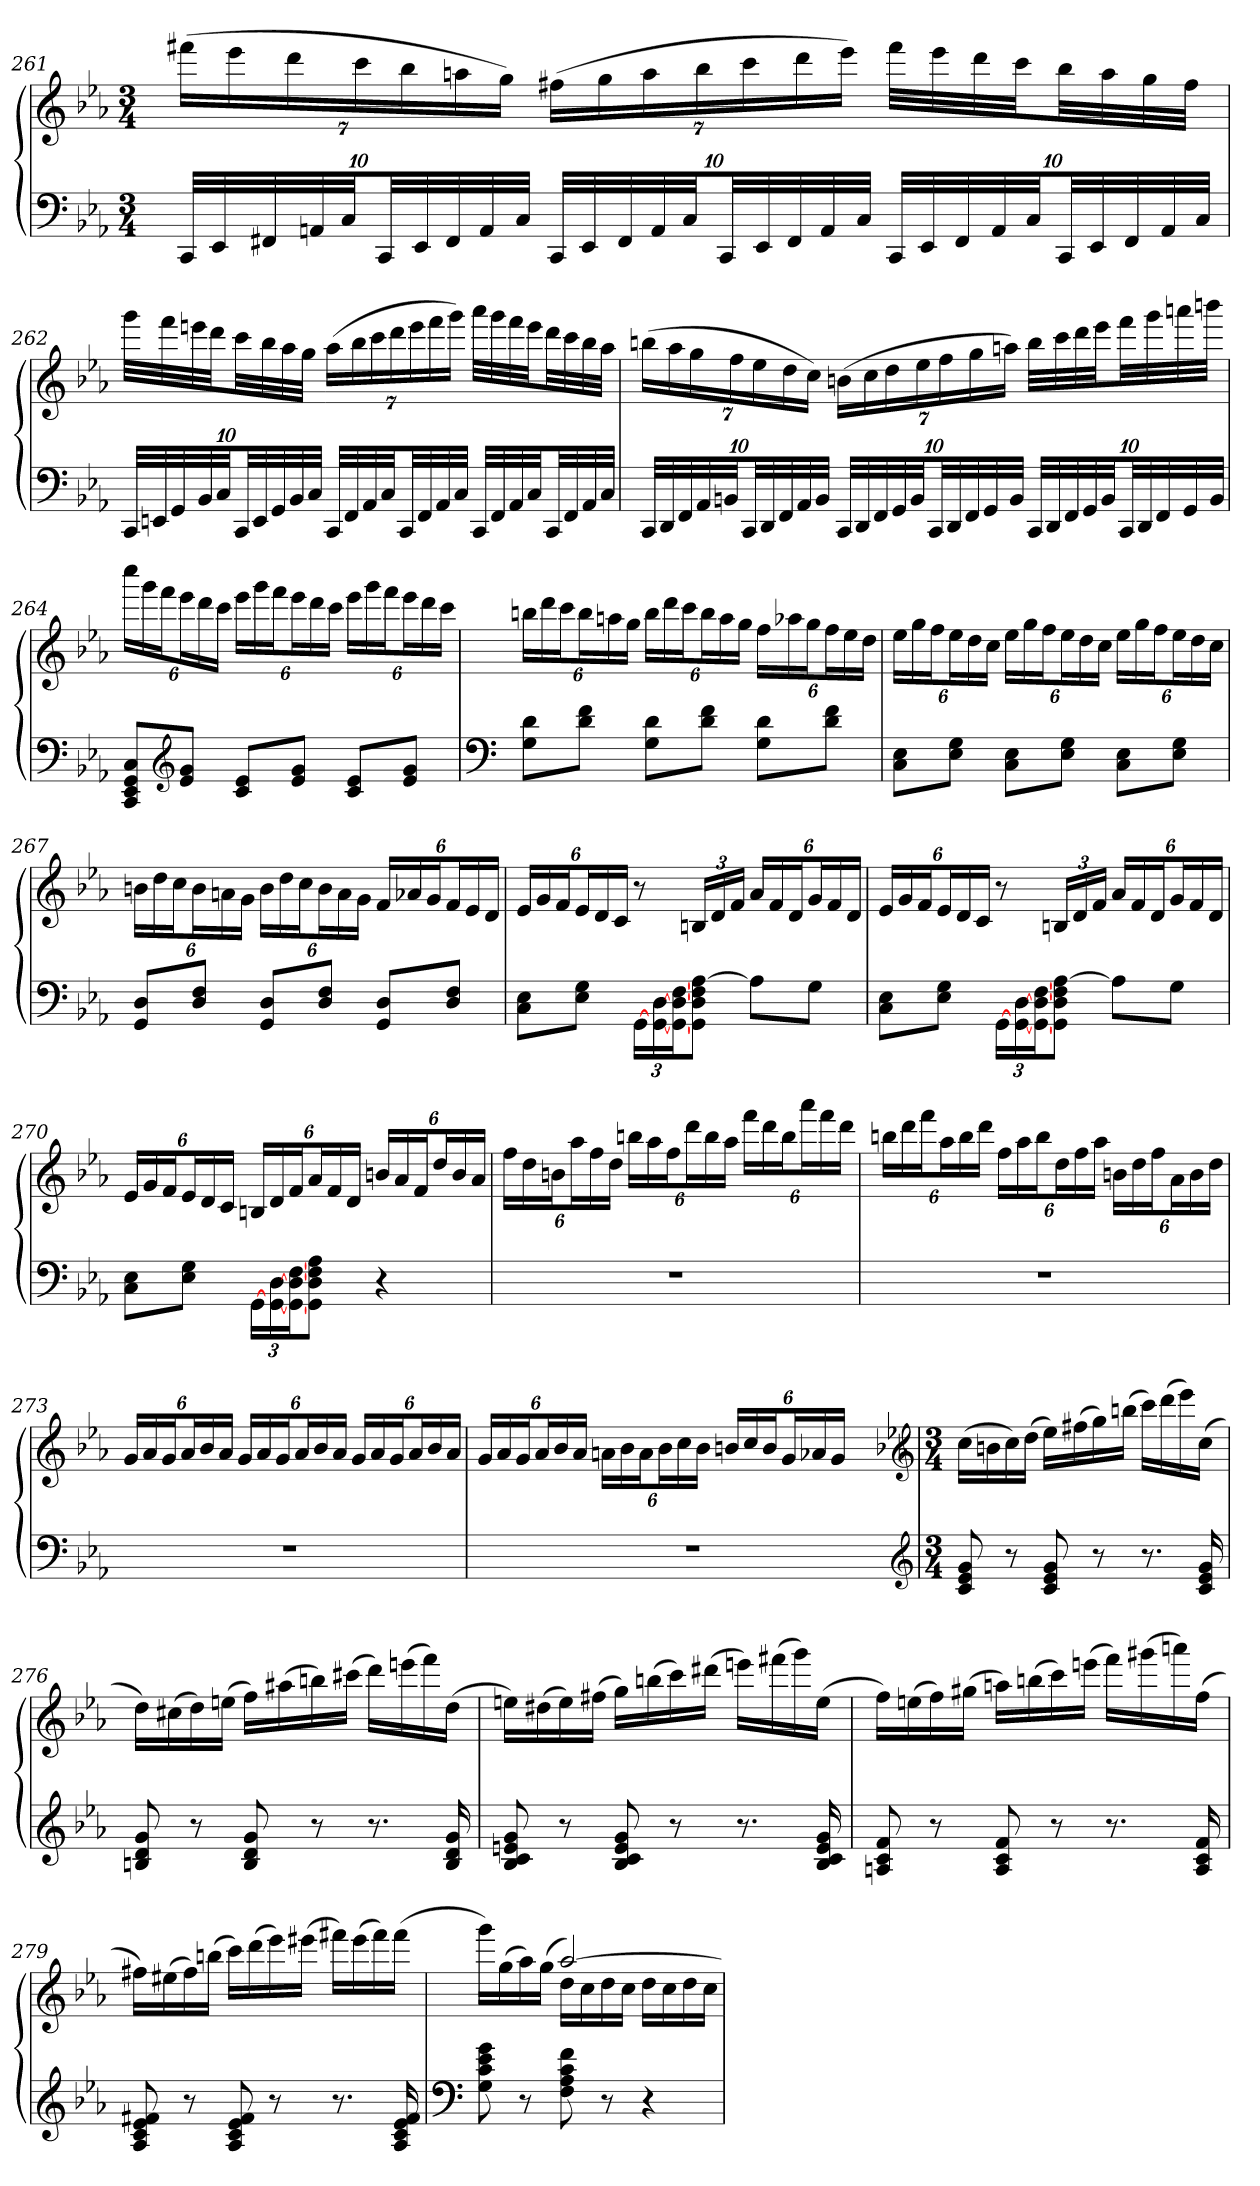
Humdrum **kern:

**kern	**kern
*part1	*part1
*staff2	*staff1
*clefF4	*clefG2
*k[b-e-a-]	*k[b-e-a-]
*c:	*c:
*M3/4	*M3/4
=261	=261
40CCLLL	(28fff#XLL
40EE-	.
.	28eee-
40FF#X	.
.	28ddd
40AAn	.
40CJJ	.
.	28ccc
40CCLL	.
.	28bb-
40EE-	.
40FF#	.
.	28aan
40AA	.
.	28ggJJ)
40CJJJ	.
40CCLLL	(28ff#XLL
40EE-	.
.	28gg
40FF#	.
.	28aa
40AA	.
40CJJ	.
.	28bb-
40CCLL	.
.	28ccc
40EE-	.
40FF#	.
.	28ddd
40AA	.
.	28eee-JJ)
40CJJJ	.
40CCLLL	32fff#LLL
40EE-	.
.	32eee-
40FF#	.
.	32ddd
40AA	.
.	32cccJJ
40CJJ	.
40CCLL	32bb-LL
40EE-	.
.	32aa
40FF#	.
.	32gg
40AA	.
.	32ff#JJJ
40CJJJ	.
=262	=262
40CCLLL	32gggLLL
40EEn	.
.	32fff
40GG	.
.	32eeen
40BB-	.
.	32dddJJ
40CJJ	.
40CCLL	32cccLL
40EE	.
.	32bb-
40GG	.
.	32aa-
40BB-	.
.	32ggJJJ
40CJJJ	.
32CCLLL	(28aa-LL
32FF	.
.	28bb-
32AA-	.
.	28ccc
32CJJ	.
.	28ddd
32CCLL	.
.	28eee
32FF	.
.	28fff
32AA-	.
.	28gggJJ)
32CJJJ	.
32CCLLL	32aaa-LLL
32FF	32ggg
32AA-	32fff
32CJJ	32eeeJJ
32CCLL	32dddLL
32FF	32ccc
32AA-	32bb-
32CJJJ	32aa-JJJ
=263	=263
40CCLLL	(28bbnLL
40DD	.
.	28aa-
40FF	.
.	28gg
40AA-	.
40BBnJJ	.
.	28ff
40CCLL	.
.	28ee-
40DD	.
40FF	.
.	28dd
40AA-	.
.	28ccJJ)
40BBJJJ	.
40CCLLL	(28bnLL
40DD	.
.	28cc
40FF	.
.	28dd
40GG	.
40BBJJ	.
.	28ee-
40CCLL	.
.	28ff
40DD	.
40FF	.
.	28gg
40GG	.
.	28aanJJ)
40BBJJJ	.
40CCLLL	32bbLLL
40DD	.
.	32ccc
40FF	.
.	32ddd
40GG	.
.	32eee-JJ
40BBJJ	.
40CCLL	32fffLL
40DD	.
.	32ggg
40FF	.
.	32aaan
40GG	.
.	32bbbnJJJ
40BBJJJ	.
=264	=264
8CC 8EE- 8GG 8CL	24ccccLL
.	24ggg
.	24fffJ
*clefG2	*
8e- 8gJ	24eee-L
.	24ddd
.	24cccJJ
8c 8e-L	24eee-LL
.	24ggg
.	24fffJ
8e- 8gJ	24eee-L
.	24ddd
.	24cccJJ
8c 8e-L	24eee-LL
.	24ggg
.	24fffJ
8e- 8gJ	24eee-L
.	24ddd
.	24cccJJ
=265	=265
*clefF4	*
8G 8dL	24bbnLL
.	24ddd
.	24cccJ
8d 8fJ	24bbL
.	24aan
.	24ggJJ
8G 8dL	24bbLL
.	24ddd
.	24cccJ
8d 8fJ	24bbL
.	24aa
.	24ggJJ
8G 8dL	24ffLL
.	24aa-X
.	24ggJ
8d 8fJ	24ffL
.	24ee-
.	24ddJJ
=266	=266
8C 8E-L	24ee-LL
.	24gg
.	24ffJ
8E- 8GJ	24ee-L
.	24dd
.	24ccJJ
8C 8E-L	24ee-LL
.	24gg
.	24ffJ
8E- 8GJ	24ee-L
.	24dd
.	24ccJJ
8C 8E-L	24ee-LL
.	24gg
.	24ffJ
8E- 8GJ	24ee-L
.	24dd
.	24ccJJ
=267	=267
8GG 8DL	24bnLL
.	24dd
.	24ccJ
8D 8FJ	24bL
.	24an
.	24gJJ
8GG 8DL	24bLL
.	24dd
.	24ccJ
8D 8FJ	24bL
.	24a
.	24gJJ
8GG 8DL	24fLL
.	24a-X
.	24gJ
8D 8FJ	24fL
.	24e-
.	24dJJ
=268	=268
8C 8E-L	24e-LL
.	24g
.	24fJ
8E- 8GJ	24e-L
.	24d
.	24cJJ
[24GGLL	8r
[24GG [24D	.
[24GG [24D [24FJ	.
8GG 8D 8F [8A-J	24BnLL
.	24d
.	24fJJ
8A-L]	24a-LL
.	24f
.	24dJ
8GJ	24gL
.	24f
.	24dJJ
=269	=269
8C 8E-L	24e-LL
.	24g
.	24fJ
8E- 8GJ	24e-L
.	24d
.	24cJJ
[24GGLL	8r
[24GG [24D	.
[24GG [24D [24FJ	.
8GG 8D 8F [8A-J	24BnLL
.	24d
.	24fJJ
8A-L]	24a-LL
.	24f
.	24dJ
8GJ	24gL
.	24f
.	24dJJ
=270	=270
8C 8E-L	24e-LL
.	24g
.	24fJ
8E- 8GJ	24e-L
.	24d
.	24cJJ
[24GGLL	24BnLL
[24GG [24D	24d
[24GG [24D [24FJ	24fJ
8GG 8D 8F 8A-J	24a-L
.	24f
.	24dJJ
4r	24bnLL
.	24a-
.	24fJ
.	24ddL
.	24b
.	24a-JJ
=271	=271
2.r	24ffLL
.	24dd
.	24bnJ
.	24aa-L
.	24ff
.	24ddJJ
.	24bbnLL
.	24aa-
.	24ffJ
.	24dddL
.	24bb
.	24aa-JJ
.	24fffLL
.	24ddd
.	24bbJ
.	24aaa-L
.	24fff
.	24dddJJ
=272	=272
2.r	24bbnLL
.	24ddd
.	24fffJ
.	24aa-L
.	24bb
.	24dddJJ
.	24ffLL
.	24aa-
.	24bbJ
.	24ddL
.	24ff
.	24aa-JJ
.	24bnLL
.	24dd
.	24ffJ
.	24a-L
.	24b
.	24ddJJ
=273	=273
2.r	24gLL
.	24a-
.	24gJ
.	24a-L
.	24b-
.	24a-JJ
.	24gLL
.	24a-
.	24gJ
.	24a-L
.	24b-
.	24a-JJ
.	24gLL
.	24a-
.	24gJ
.	24a-L
.	24b-
.	24a-JJ
=274	=274
2.r	24gLL
.	24a-
.	24gJ
.	24a-L
.	24b-
.	24a-JJ
.	24anLL
.	24b-
.	24aJ
.	24b-L
.	24cc
.	24b-JJ
.	24bnLL
.	24cc
.	24bJ
.	24gL
.	24a-X
.	24gJJ
*clefG2	*clefG2
*k[b-e-a-]	*k[b-e-a-]
*c:	*c:
=275	=275
*M3/4	*M3/4
8c 8e- 8g	(16ccLL
.	16bn
8r	16cc)
.	(16ddJJ
8c 8e- 8g	16ee-LL)
.	(16ff#X
8r	16gg)
.	(16bbnJJ
8.r	16cccLL)
.	(16ddd
.	16eee-)
16c 16e- 16g	(16ccJJ
=276	=276
8Bn 8d 8g	16ddLL)
.	(16cc#X
8r	16dd)
.	(16eenJJ
8B 8d 8g	16ffLL)
.	(16aa#X
8r	16bbn)
.	(16ccc#XJJ
8.r	16dddLL)
.	(16eeen
.	16fff)
16B 16d 16g	(16ddJJ
=277	=277
8B- 8c 8en 8g	16eenLL)
.	(16dd#X
8r	16ee)
.	(16ff#XJJ
8B- 8c 8e 8g	16ggLL)
.	(16bbn
8r	16ccc)
.	(16ddd#XJJ
8.r	16eeenLL)
.	(16fff#X
.	16ggg)
16B- 16c 16e 16g	(16eeJJ
=278	=278
8An 8c 8f	16ffLL)
.	(16een
8r	16ff)
.	(16gg#XJJ
8A 8c 8f	16aanLL)
.	(16bbn
8r	16ccc)
.	(16eeenJJ
8.r	16fffLL)
.	(16ggg#X
.	16aaan)
16A 16c 16f	(16ffJJ
=279	=279
8A- 8c 8e- 8f#X	16ff#XLL)
.	(16ee#X
8r	16ff#)
.	(16bbnJJ
8A- 8c 8e- 8f#	16cccLL)
.	(16ddd
8r	16eee-)
.	(16eee#XJJ
8.r	16fff#XLL)
.	(16eee#
.	16fff#)
16A- 16c 16e- 16f#	(16fff#JJ
=280	=280
*clefF4	*
*	*^
8G 8c 8e- 8g	16gggLL)	4ryy
.	(16gg	.
8r	16aa-)	.
.	(16ggJJ	.
8F 8A- 8c 8f	[2aa-)	16ddLL
.	.	16cc
8r	.	16dd
.	.	16ccJJ
4r	.	16ddLL
.	.	16cc
.	.	16dd
.	.	16ccJJ
*	*v	*v
=	=
*-	*-
